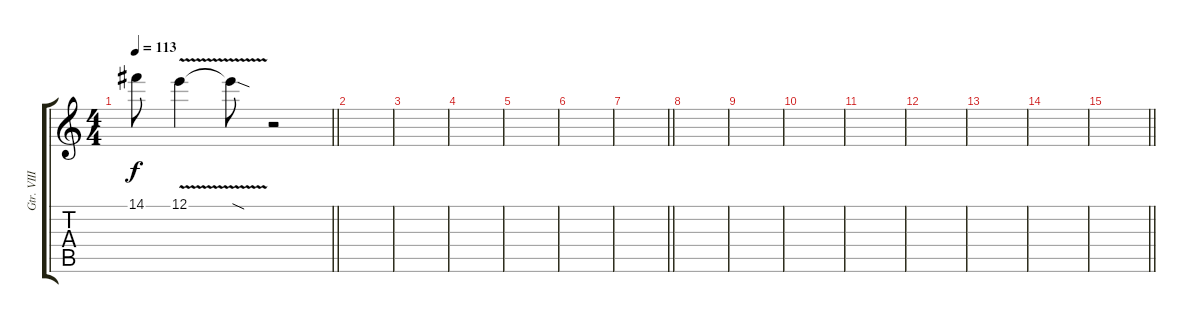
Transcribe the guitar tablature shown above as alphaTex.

\track ("Gtr. VIII" "Gtr. VIII") {instrument distortionguitar}
\staff {score tabs}
\tuning (E4 B3 G3 D3 A2 E2) {hide}
\ts (4 4)
\tempo 113
\clef g2
\barLineRight lightlight
\ks c
14.1{t}.8{dy f} 12.1{v}.4 12.1{sod t}.8 r.2 |
|
|
|
|
|
\barLineRight lightlight
|
|
|
|
|
|
|
|
\barLineRight lightlight
